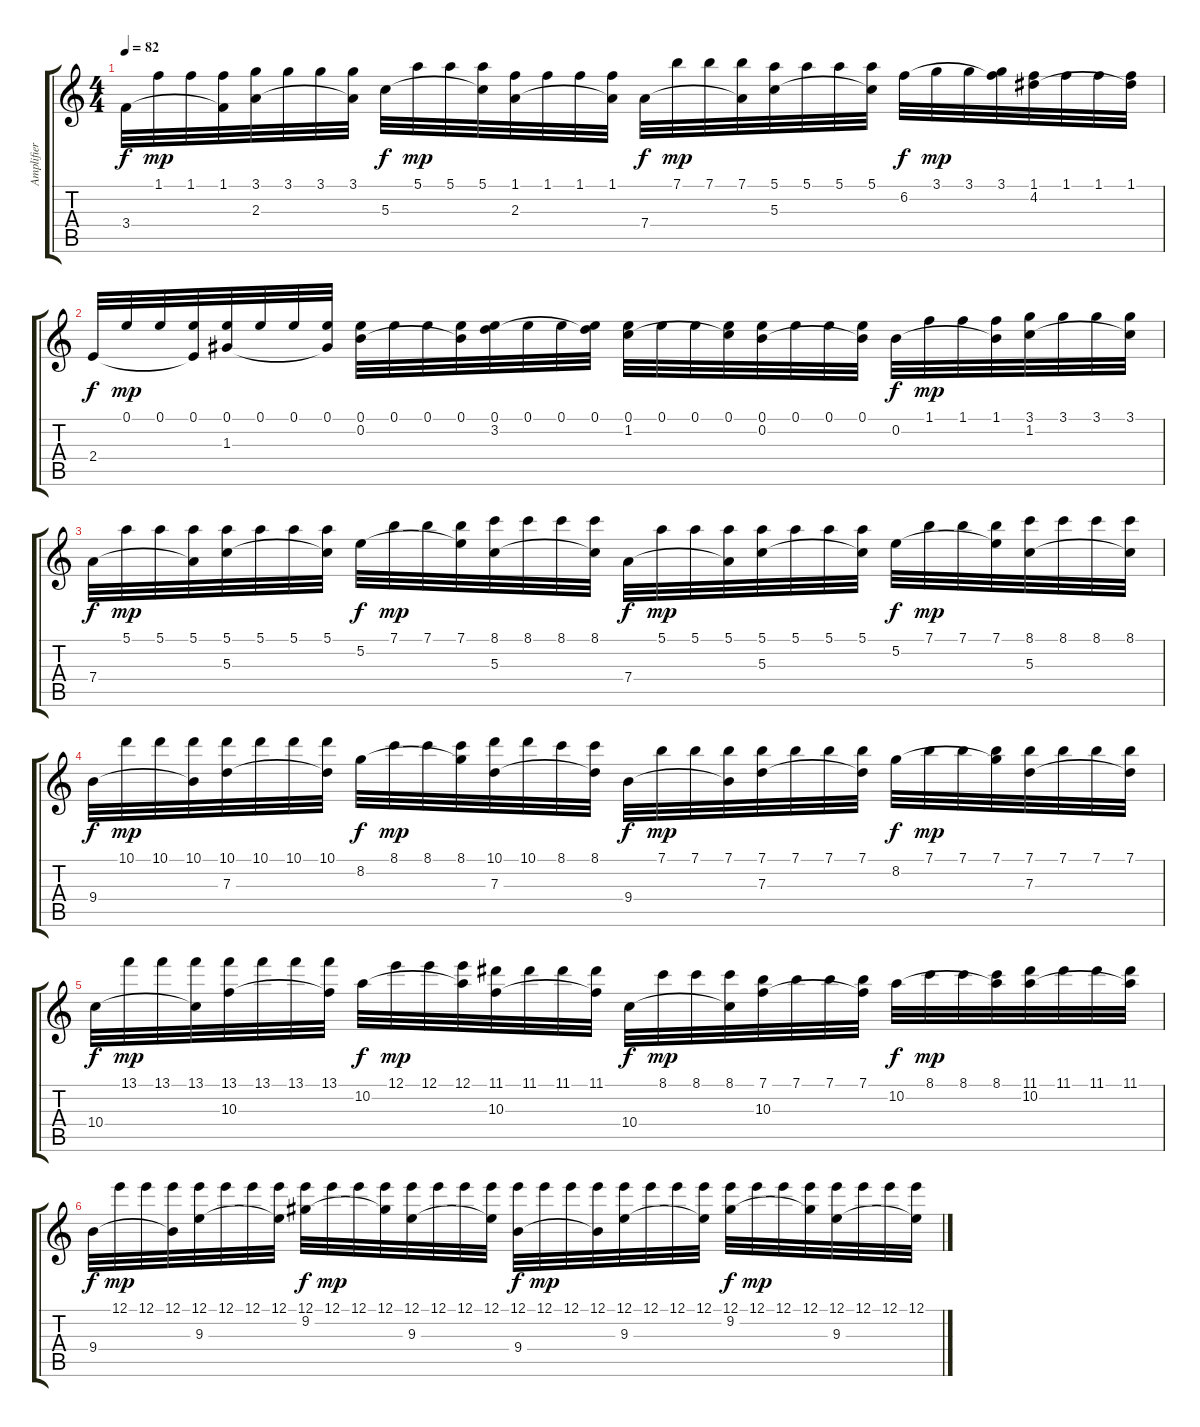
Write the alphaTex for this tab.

\track ("Amplifier Overdub !!!" "Amplifier ") {instrument acousticguitarsteel}
\staff {score tabs}
\tuning (E4 B3 G3 D3 A2 E2) {hide}
\ts (4 4)
\tempo 82
\clef g2
\ks c
3.4.32{dy f} 1.1.32{dy mp} 1.1.32 (1.1 3.4{t}).32 (3.1 2.3).32 3.1.32 3.1.32 (3.1 2.3{t}).32 5.3.32{dy f} 5.1.32{dy mp} 5.1.32 (5.1 5.3{t}).32 (1.1 2.3).32 1.1.32 1.1.32 (1.1 2.3{t}).32 7.4.32{dy f} 7.1.32{dy mp} 7.1.32 (7.1 7.4{t}).32 (5.1 5.3).32 5.1.32 5.1.32 (5.1 5.3{t}).32 6.2.32{dy f} 3.1.32{dy mp} 3.1.32 (3.1 6.2{t}).32 (1.1 4.2).32 1.1.32 1.1.32 (1.1 4.2{t}).32 |
2.4.32{dy f} 0.1.32{dy mp} 0.1.32 (0.1 2.4{t}).32 (0.1 1.3).32 0.1.32 0.1.32 (0.1 1.3{t}).32 (0.1 0.2).32 0.1.32 0.1.32 (0.1 0.2{t}).32 (0.1 3.2).32 0.1.32 0.1.32 (0.1 3.2{t}).32 (0.1 1.2).32 0.1.32 0.1.32 (0.1 1.2{t}).32 (0.1 0.2).32 0.1.32 0.1.32 (0.1 0.2{t}).32 0.2.32{dy f} 1.1.32{dy mp} 1.1.32 (1.1 0.2{t}).32 (3.1 1.2).32 3.1.32 3.1.32 (3.1 1.2{t}).32 |
7.4.32{dy f} 5.1.32{dy mp} 5.1.32 (5.1 7.4{t}).32 (5.1 5.3).32 5.1.32 5.1.32 (5.1 5.3{t}).32 5.2.32{dy f} 7.1.32{dy mp} 7.1.32 (7.1 5.2{t}).32 (8.1 5.3).32 8.1.32 8.1.32 (8.1 5.3{t}).32 7.4.32{dy f} 5.1.32{dy mp} 5.1.32 (5.1 7.4{t}).32 (5.1 5.3).32 5.1.32 5.1.32 (5.1 5.3{t}).32 5.2.32{dy f} 7.1.32{dy mp} 7.1.32 (7.1 5.2{t}).32 (8.1 5.3).32 8.1.32 8.1.32 (8.1 5.3{t}).32 |
9.4.32{dy f} 10.1.32{dy mp} 10.1.32 (10.1 9.4{t}).32 (10.1 7.3).32 10.1.32 10.1.32 (10.1 7.3{t}).32 8.2.32{dy f} 8.1.32{dy mp} 8.1.32 (8.1 8.2{t}).32 (10.1 7.3).32 10.1.32 8.1.32 (8.1 7.3{t}).32 9.4.32{dy f} 7.1.32{dy mp} 7.1.32 (7.1 9.4{t}).32 (7.1 7.3).32 7.1.32 7.1.32 (7.1 7.3{t}).32 8.2.32{dy f} 7.1.32{dy mp} 7.1.32 (7.1 8.2{t}).32 (7.1 7.3).32 7.1.32 7.1.32 (7.1 7.3{t}).32 |
10.4.32{dy f} 13.1.32{dy mp} 13.1.32 (13.1 10.4{t}).32 (13.1 10.3).32 13.1.32 13.1.32 (13.1 10.3{t}).32 10.2.32{dy f} 12.1.32{dy mp} 12.1.32 (12.1 10.2{t}).32 (11.1 10.3).32 11.1.32 11.1.32 (11.1 10.3{t}).32 10.4.32{dy f} 8.1.32{dy mp} 8.1.32 (8.1 10.4{t}).32 (7.1 10.3).32 7.1.32 7.1.32 (7.1 10.3{t}).32 10.2.32{dy f} 8.1.32{dy mp} 8.1.32 (8.1 10.2{t}).32 (11.1 10.2).32 11.1.32 11.1.32 (11.1 10.2{t}).32 |
9.4.32{dy f} 12.1.32{dy mp} 12.1.32 (12.1 9.4{t}).32 (12.1 9.3).32 12.1.32 12.1.32 (12.1 9.3{t}).32 (12.1 9.2).32{dy f} 12.1.32{dy mp} 12.1.32 (12.1 9.2{t}).32 (12.1 9.3).32 12.1.32 12.1.32 (12.1 9.3{t}).32 (12.1 9.4).32{dy f} 12.1.32{dy mp} 12.1.32 (12.1 9.4{t}).32 (12.1 9.3).32 12.1.32 12.1.32 (12.1 9.3{t}).32 (12.1 9.2).32{dy f} 12.1.32{dy mp} 12.1.32 (12.1 9.2{t}).32 (12.1 9.3).32 12.1.32 12.1.32 (12.1 9.3{t}).32
